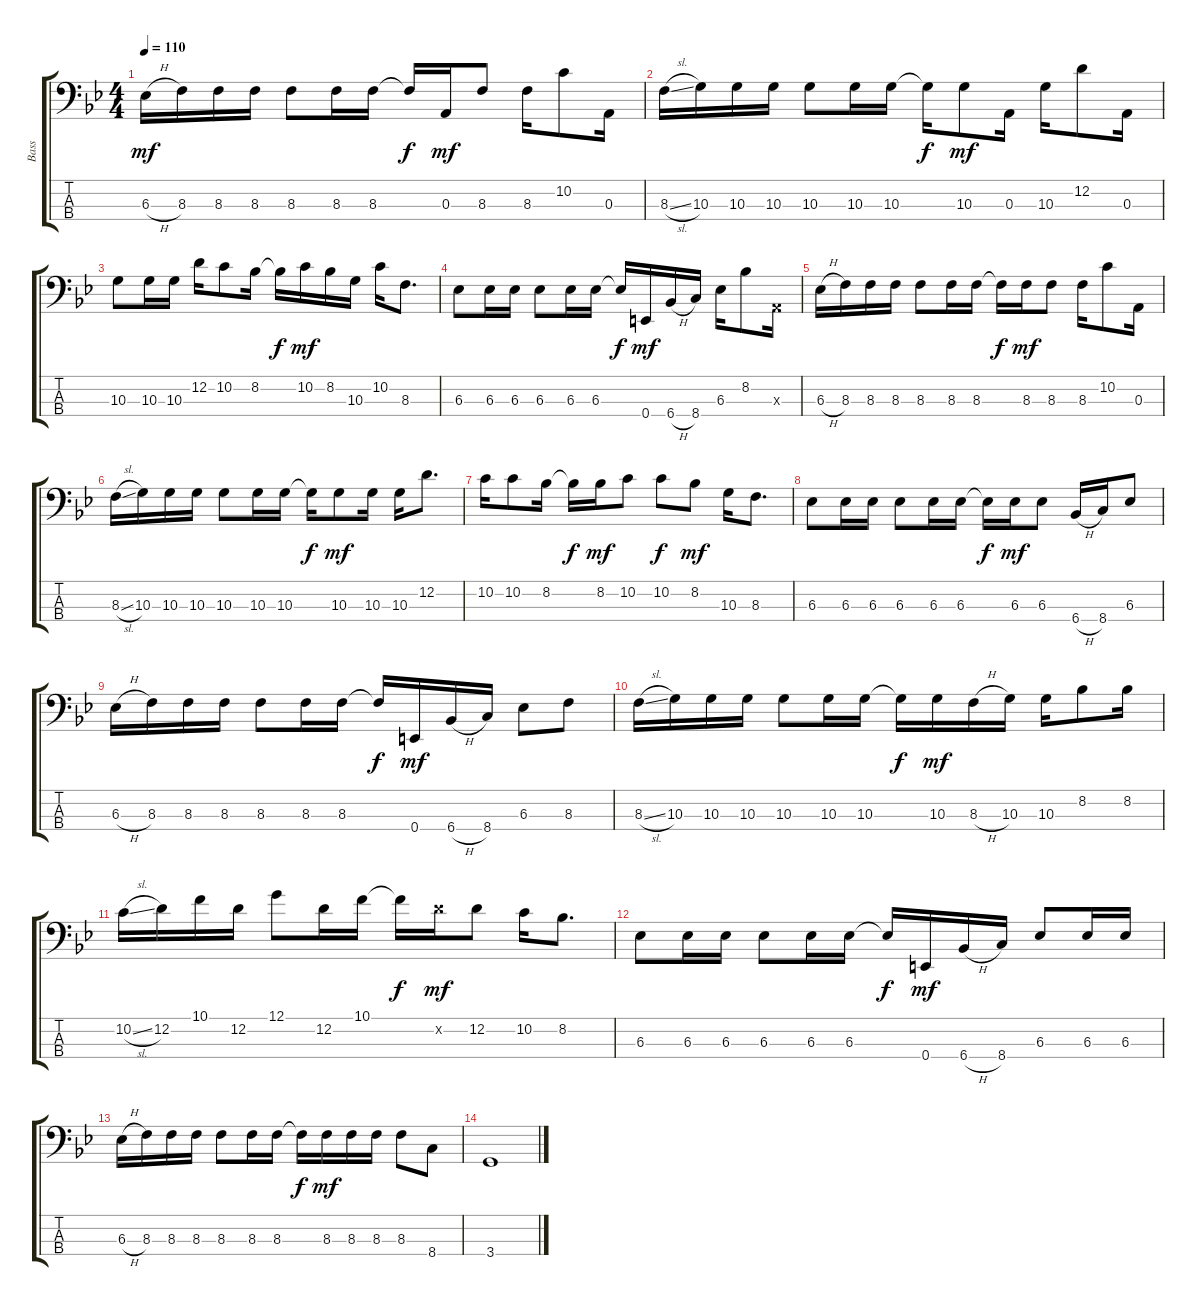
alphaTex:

\track ("Bass" "Bass") {instrument electricbassfinger}
\staff {score tabs}
\tuning (G2 D2 A1 E1) {hide}
\ts (4 4)
\tempo 110
\clef f4
\ks gminor
6.3{h}.16{dy mf} 8.3.16 8.3.16 8.3.16 8.3.8 8.3.16 8.3.16 8.3{t}.16{dy f} 0.3.16{dy mf} 8.3.8 8.3.16 10.2.8 0.3.16 |
8.3{sl}.16 10.3.16 10.3.16 10.3.16 10.3.8 10.3.16 10.3.16 10.3{t}.16{dy f} 10.3.8{dy mf} 0.3.16 10.3.16 12.2.8 0.3.16 |
10.3.8 10.3.16 10.3.16 12.2.16 10.2.8 8.2.16 8.2{t}.16{dy f} 10.2.16{dy mf} 8.2.16 10.3.16 10.2.16 8.3.8{d} |
6.3.8 6.3.16 6.3.16 6.3.8 6.3.16 6.3.16 6.3{t}.16{dy f} 0.4.16{dy mf} 6.4{h}.16 8.4.16 6.3.16 8.2.8 0.3{x}.16 |
6.3{h}.16 8.3.16 8.3.16 8.3.16 8.3.8 8.3.16 8.3.16 8.3{t}.16{dy f} 8.3.16{dy mf} 8.3.8 8.3.16 10.2.8 0.3.16 |
8.3{sl}.16 10.3.16 10.3.16 10.3.16 10.3.8 10.3.16 10.3.16 10.3{t}.16{dy f} 10.3.8{dy mf} 10.3.16 10.3.16 12.2.8{d} |
10.2.16 10.2.8 8.2.16 8.2{t}.16{dy f} 8.2.16{dy mf} 10.2.8 10.2.8{dy f} 8.2.8{dy mf} 10.3.16 8.3.8{d} |
6.3.8 6.3.16 6.3.16 6.3.8 6.3.16 6.3.16 6.3{t}.16{dy f} 6.3.16{dy mf} 6.3.8 6.4{h}.16{beam Up} 8.4.16{beam Up} 6.3.8{beam Up} |
6.3{h}.16 8.3.16 8.3.16 8.3.16 8.3.8 8.3.16 8.3.16 8.3{t}.16{dy f} 0.4.16{dy mf} 6.4{h}.16 8.4.16 6.3.8 8.3.8 |
8.3{sl}.16 10.3.16 10.3.16 10.3.16 10.3.8 10.3.16 10.3.16 10.3{t}.16{dy f} 10.3.16{dy mf} 8.3{h}.16 10.3.16 10.3.16 8.2.8 8.2.16 |
10.2{sl}.16 12.2.16 10.1.16 12.2.16 12.1.8 12.2.16 10.1.16 10.1{t}.16{dy f} 12.2{x}.16{dy mf} 12.2.8 10.2.16 8.2.8{d} |
6.3.8 6.3.16 6.3.16 6.3.8 6.3.16 6.3.16 6.3{t}.16{dy f} 0.4.16{dy mf} 6.4{h}.16 8.4.16 6.3.8{beam Up} 6.3.16{beam Up} 6.3.16{beam Up} |
6.3{h}.16 8.3.16 8.3.16 8.3.16 8.3.8 8.3.16 8.3.16 8.3{t}.16{dy f} 8.3.16{dy mf} 8.3.16 8.3.16 8.3.8 8.4.8 |
3.4.1
